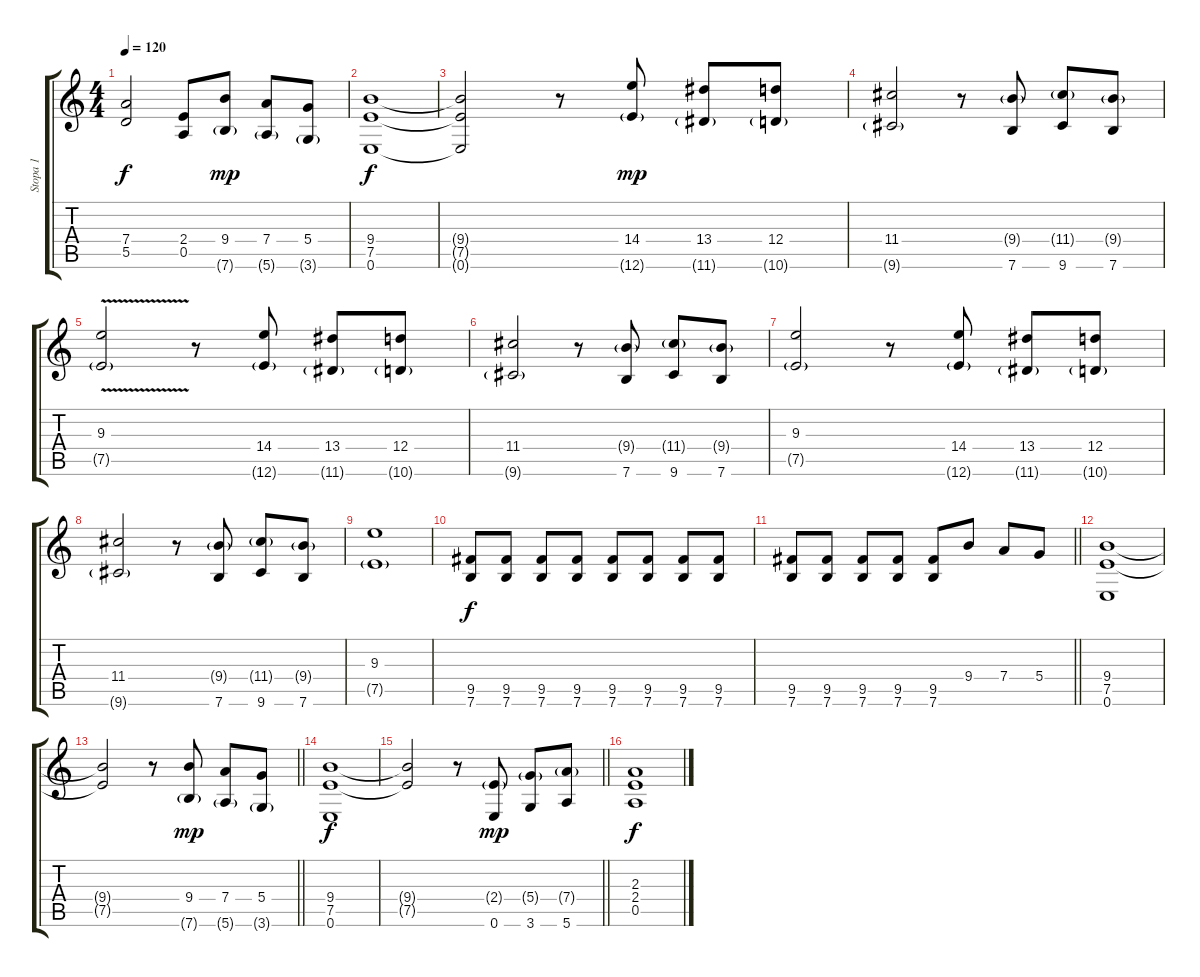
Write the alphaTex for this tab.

\track ("Stopa 1" "Stopa 1") {instrument overdrivenguitar}
\staff {score tabs}
\tuning (E4 B3 G3 D3 A2 E2) {hide}
\ts (4 4)
\tempo 120
\clef g2
\ks c
(7.4 5.5).2{dy f} (2.4 0.5).8 (9.4 7.6{g}).8{dy mp} (7.4 5.6{g}).8 (5.4 3.6{g}).8 |
(9.4 7.5 0.6).1{dy f} |
(9.4{t} 7.5{t} 0.6{t}).2 r.8 (14.4 12.6{g}).8{dy mp} (13.4 11.6{g}).8 (12.4 10.6{g}).8 |
(11.4 9.6{g}).2 r.8 (9.4{g} 7.6).8 (11.4{g} 9.6).8 (9.4{g} 7.6).8 |
(9.3{v} 7.5{g}).2 r.8 (14.4 12.6{g}).8 (13.4 11.6{g}).8 (12.4 10.6{g}).8 |
(11.4 9.6{g}).2 r.8 (9.4{g} 7.6).8 (11.4{g} 9.6).8 (9.4{g} 7.6).8 |
(9.3 7.5{g}).2 r.8 (14.4 12.6{g}).8 (13.4 11.6{g}).8 (12.4 10.6{g}).8 |
(11.4 9.6{g}).2 r.8 (9.4{g} 7.6).8 (11.4{g} 9.6).8 (9.4{g} 7.6).8 |
(9.3 7.5{g}).1 |
(9.5 7.6).8{dy f} (9.5 7.6).8 (9.5 7.6).8 (9.5 7.6).8 (9.5 7.6).8 (9.5 7.6).8 (9.5 7.6).8 (9.5 7.6).8 |
\barLineRight lightlight
(9.5 7.6).8 (9.5 7.6).8 (9.5 7.6).8 (9.5 7.6).8 (9.5 7.6).8 9.4.8 7.4.8 5.4.8 |
(9.4 7.5 0.6).1 |
\barLineRight lightlight
(9.4{t} 7.5{t}).2 r.8 (9.4 7.6{g}).8{dy mp} (7.4 5.6{g}).8 (5.4 3.6{g}).8 |
(9.4 7.5 0.6).1{dy f} |
\barLineRight lightlight
(9.4{t} 7.5{t}).2 r.8 (2.4{g} 0.6).8{dy mp} (5.4{g} 3.6).8 (7.4{g} 5.6).8 |
(2.3 2.4 0.5).1{dy f}
